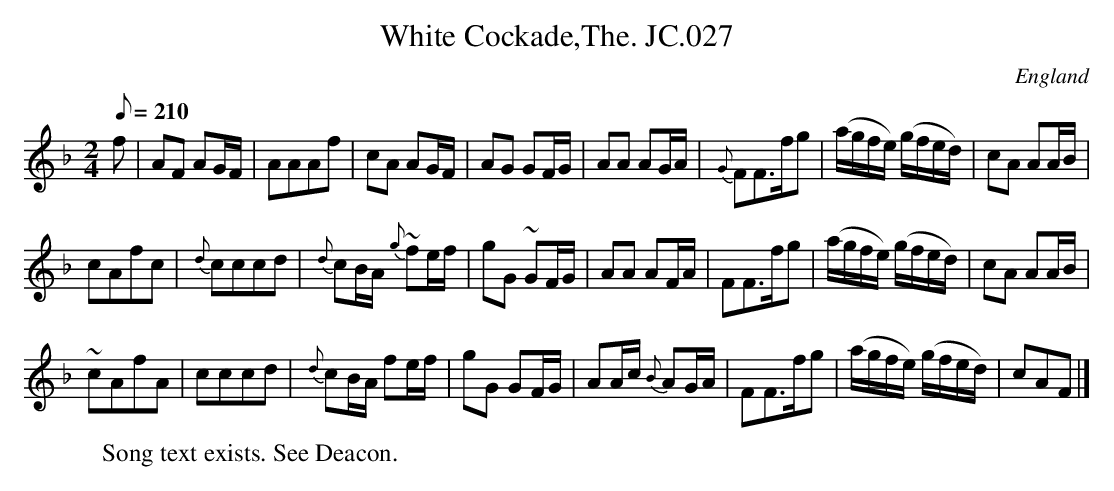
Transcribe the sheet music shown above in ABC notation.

X:1
T:White Cockade,The. JC.027
M:2/4
L:1/8
Q:210
O:England
K:F
f|AF AG/F/|AAAf|cA AG/F/|AG GF/G/|AA AG/A/|
{G}FF>fg|(a/g/f/e/) (g/f/e/d/)|cA AA/B/|!
cAfc|{d}cccd|{d}cB/A/ {g}~fe/f/|gG ~GF/G/|
AA AF/A/|FF>fg|(a/g/f/e/) (g/f/e/d/)|cA AA/B/|!
~cAfA|cccd|{d}cB/A/ fe/f/|gG GF/G/|
AA/c/ {B}AG/A/|FF>fg|(a/g/f/e/) (g/f/e/d/)|cAF|]
W:Song text exists. See Deacon.
